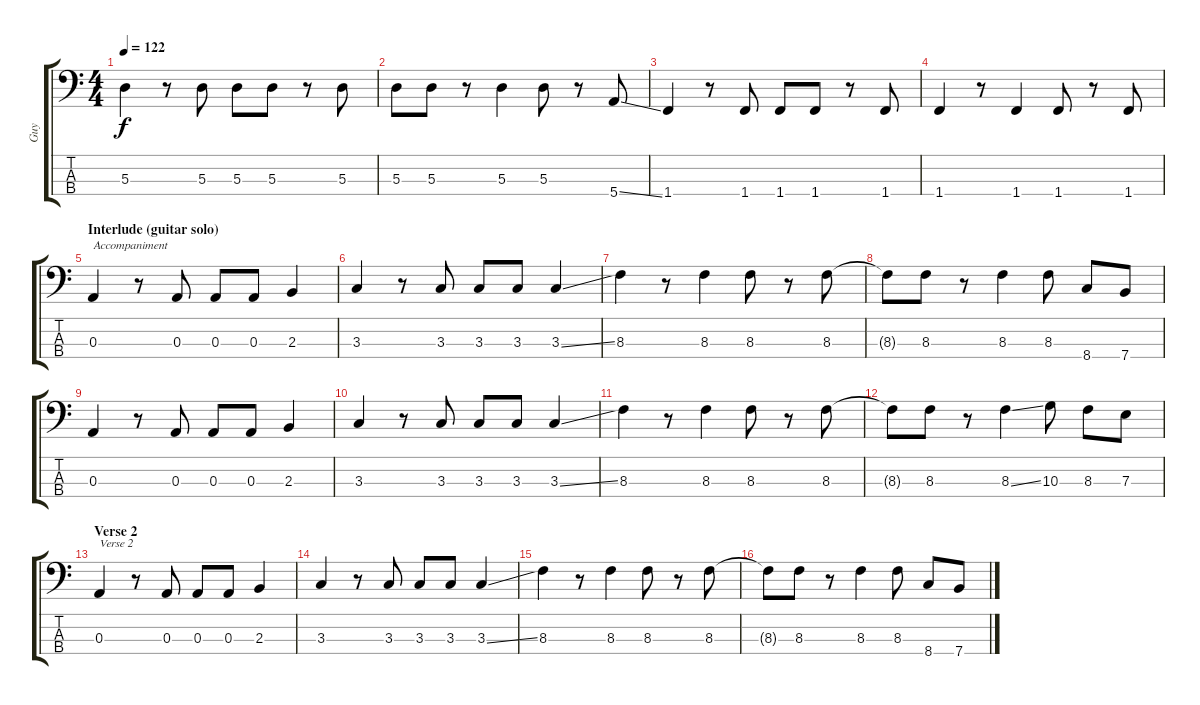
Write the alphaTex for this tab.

\track ("Guy" "Guy") {instrument electricbassfinger}
\staff {score tabs}
\tuning (G2 D2 A1 E1) {hide}
\ts (4 4)
\tempo 122
\clef f4
\ks c
5.3.4{dy f} r.8 5.3.8 5.3.8 5.3.8 r.8 5.3.8 |
5.3.8 5.3.8 r.8 5.3.4 5.3.8 r.8 5.4{ss}.8 |
1.4.4 r.8 1.4.8 1.4.8 1.4.8 r.8 1.4.8 |
1.4.4 r.8 1.4.4 1.4.8 r.8 1.4.8 |
\section ("" "Interlude (guitar solo)")
0.3.4{txt "Accompaniment"} r.8 0.3.8 0.3.8 0.3.8 2.3.4 |
3.3.4 r.8 3.3.8 3.3.8 3.3.8 3.3{ss}.4 |
8.3.4 r.8 8.3.4 8.3.8 r.8 8.3.8 |
8.3{t}.8 8.3.8 r.8 8.3.4 8.3.8 8.4.8 7.4.8 |
0.3.4 r.8 0.3.8 0.3.8 0.3.8 2.3.4 |
3.3.4 r.8 3.3.8 3.3.8 3.3.8 3.3{ss}.4 |
8.3.4 r.8 8.3.4 8.3.8 r.8 8.3.8 |
8.3{t}.8 8.3.8 r.8 8.3{ss}.4 10.3.8 8.3.8 7.3.8 |
\section ("" "Verse 2")
0.3.4{txt "Verse 2"} r.8 0.3.8 0.3.8 0.3.8 2.3.4 |
3.3.4 r.8 3.3.8 3.3.8 3.3.8 3.3{ss}.4 |
8.3.4 r.8 8.3.4 8.3.8 r.8 8.3.8 |
8.3{t}.8 8.3.8 r.8 8.3.4 8.3.8 8.4.8 7.4.8
